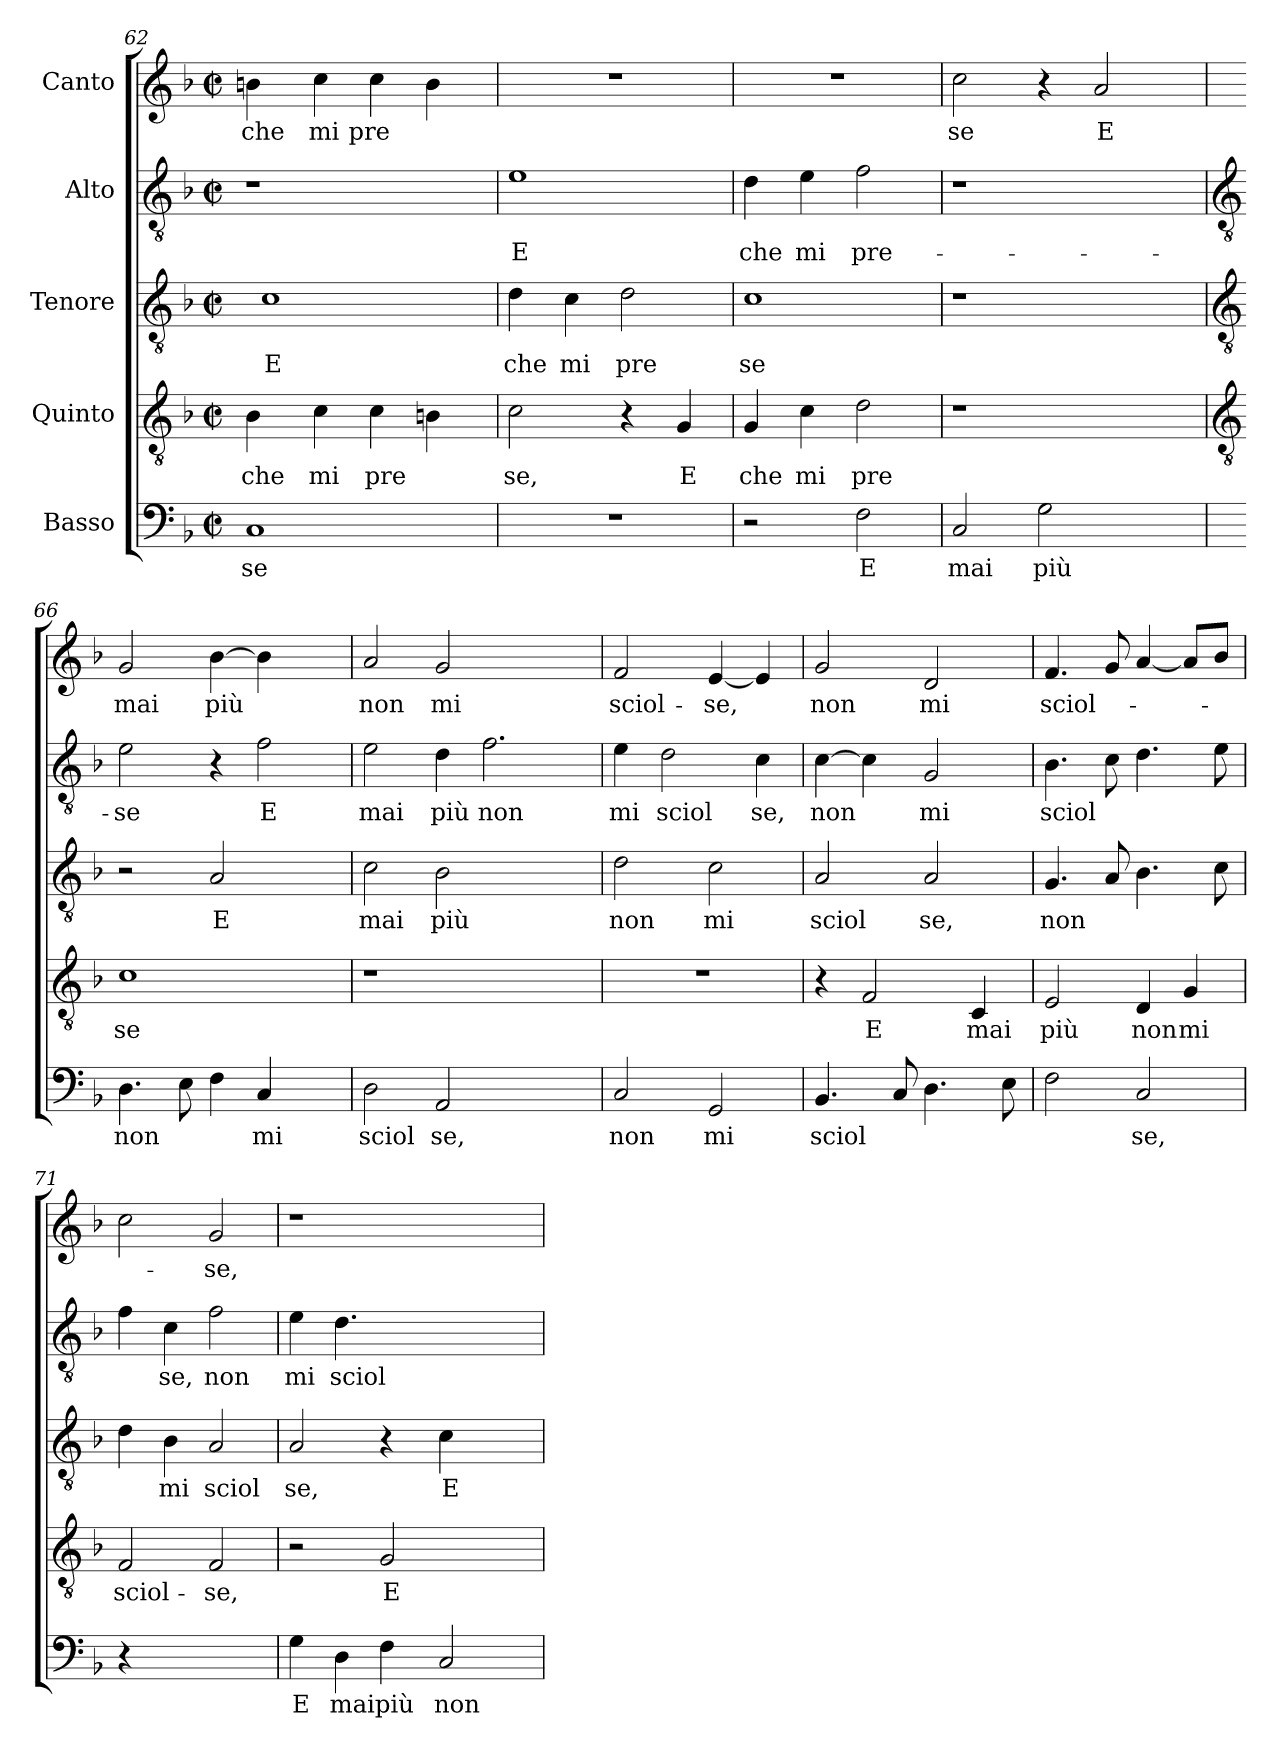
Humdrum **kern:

**kern	**text	**kern	**text	**kern	**text	**kern	**text	**kern	**text
*part5	*part5	*part4	*part4	*part3	*part3	*part2	*part2	*part1	*part1
*staff5	*staff5	*staff4	*staff4	*staff3	*staff3	*staff2	*staff2	*staff1	*staff1
*I"Basso	*	*I"Quinto	*	*I"Tenore	*	*I"Alto	*	*I"Canto	*
*clefF4	*	*clefGv2	*	*clefGv2	*	*clefGv2	*	*clefG2	*
*k[b-]	*	*k[b-]	*	*k[b-]	*	*k[b-]	*	*k[b-]	*
*F:	*	*F:	*	*F:	*	*F:	*	*F:	*
*M2/2	*	*M2/2	*	*M2/2	*	*M2/2	*	*M2/2	*
*met(c|)	*	*met(c|)	*	*met(c|)	*	*met(c|)	*	*met(c|)	*
=62A	=62A	=62A	=62A	=62A	=62A	=62A	=62A	=62A	=62A
!	!LO:LY:b	!	!LO:LY:b	!	!	!	!	!	!LO:LY:b
1C	se	4B-\	che	32ryy	.	1r	.	4bn\	che
!	!	!	!	!	!LO:LY:b	!	!	!	!
.	.	.	.	1c	E	.	.	.	.
!	!	!	!LO:LY:b	!	!	!	!	!	!LO:LY:b
.	.	4c\	mi	.	.	.	.	4cc\	mi
!	!	!	!LO:LY:b	!	!	!	!	!	!LO:LY:b
.	.	4c\	pre	.	.	.	.	4cc\	pre
.	.	4Bn\	.	.	.	.	.	4b\	.
32ryy	.	32ryy	.	.	.	32ryy	.	32ryy	.
=63A	=63A	=63A	=63A	=63A	=63A	=63A	=63A	=63A	=63A
!	!	!	!LO:LY:b	!	!LO:LY:b	!	!LO:LY:b	!	!
1r	.	2c\	se,	4d\	che	1e	E	1r	.
!	!	!	!	!	!LO:LY:b	!	!	!	!
.	.	.	.	4c\	mi	.	.	.	.
!	!	!	!	!	!LO:LY:b	!	!	!	!
.	.	4r	.	2d\	pre	.	.	.	.
!	!	!	!LO:LY:b	!	!	!	!	!	!
.	.	4G/	E	.	.	.	.	.	.
!!LO:LB:g=z
=64	=64	=64	=64	=64	=64	=64	=64	=64	=64
!	!	!	!LO:LY:b	!	!LO:LY:b	!	!LO:LY:b	!	!
2r	.	4G/	che	1c	se	4d\	che	1r	.
!	!	!	!LO:LY:b	!	!	!	!LO:LY:b	!	!
.	.	4c\	mi	.	.	4e\	mi	.	.
!	!LO:LY:b	!	!LO:LY:b	!	!	!	!LO:LY:b	!	!
2F\	E	2d\	pre	.	.	2f\	pre-	.	.
!!LO:LB:g=z
=65	=65	=65	=65	=65	=65	=65	=65	=65	=65
!	!LO:LY:b	!	!	!	!	!	!	!	!LO:LY:b
2C/	mai	1r	.	1r	.	1r	.	2cc\	se
!	!LO:LY:b	!	!	!	!	!	!	!	!
2G\	più	.	.	.	.	.	.	4r	.
!	!	!	!	!	!	!	!	!	!LO:LY:b
.	.	.	.	.	.	.	.	2a/	E
4ryy	.	4ryy	.	4ryy	.	4ryy	.	.	.
!!LO:LB:g=z
=66A	=66A	=66A	=66A	=66A	=66A	=66A	=66A	=66A	=66A
*	*	*clefGv2	*	*clefGv2	*	*clefGv2	*	*	*
!	!LO:LY:b	!	!LO:LY:b	!	!	!	!LO:LY:b	!	!LO:LY:b
4.D\	non	1c	se	2r	.	2e\	-se	2g/	mai
8E\	.	.	.	.	.	.	.	.	.
!	!	!	!	!	!LO:LY:b	!	!	!	!LO:LY:b
4F\	.	.	.	2A/	E	4r	.	[4b-\	più
!	!LO:LY:b	!	!	!	!	!	!LO:LY:b	!	!
4C/	mi	.	.	.	.	2f\	E	4b-\]	.
4ryy	.	4ryy	.	4ryy	.	.	.	4ryy	.
=67A	=67A	=67A	=67A	=67A	=67A	=67A	=67A	=67A	=67A
!	!LO:LY:b	!	!	!	!LO:LY:b	!	!LO:LY:b	!	!LO:LY:b
2D\	sciol	1r	.	2c\	mai	2e\	mai	2a/	non
!	!LO:LY:b	!	!	!	!LO:LY:b	!	!LO:LY:b	!	!LO:LY:b
2AA/	se,	.	.	2B-\	più	4d\	più	2g/	mi
!	!	!	!	!	!	!	!LO:LY:b	!	!
.	.	.	.	.	.	2.f\	non	.	.
2ryy	.	2ryy	.	2ryy	.	.	.	2ryy	.
=68A	=68A	=68A	=68A	=68A	=68A	=68A	=68A	=68A	=68A
!	!LO:LY:b	!	!	!	!LO:LY:b	!	!LO:LY:b	!	!LO:LY:b
2C/	non	1r	.	2d\	non	4e\	mi	2f/	sciol-
!	!	!	!	!	!	!	!LO:LY:b	!	!
.	.	.	.	.	.	2d\	sciol	.	.
!	!LO:LY:b	!	!	!	!LO:LY:b	!	!	!	!LO:LY:b
2GG/	mi	.	.	2c\	mi	.	.	[4e/	-se,
!	!	!	!	!	!	!	!LO:LY:b	!	!
.	.	.	.	.	.	4c\	se,	4e/]	.
=69A	=69A	=69A	=69A	=69A	=69A	=69A	=69A	=69A	=69A
!	!LO:LY:b	!	!	!	!LO:LY:b	!	!LO:LY:b	!	!LO:LY:b
4.BB-/	sciol	4r	.	2A/	sciol	[4c\	non	2g/	non
!	!	!	!LO:LY:b	!	!	!	!	!	!
.	.	2F/	E	.	.	4c\]	.	.	.
8C/	.	.	.	.	.	.	.	.	.
!	!	!	!	!	!LO:LY:b	!	!LO:LY:b	!	!LO:LY:b
4.D\	.	.	.	2A/	se,	2G/	mi	2d/	mi
!	!	!	!LO:LY:b	!	!	!	!	!	!
.	.	4C/	mai	.	.	.	.	.	.
8E\	.	.	.	.	.	.	.	.	.
=70A	=70A	=70A	=70A	=70A	=70A	=70A	=70A	=70A	=70A
!	!	!	!LO:LY:b	!	!LO:LY:b	!	!LO:LY:b	!	!LO:LY:b
2F\	.	2E/	più	4.G/	non	4.B-\	sciol	4.f/	sciol-
.	.	.	.	8A/	.	8c\	.	8g/	.
!	!LO:LY:b	!	!LO:LY:b	!	!	!	!	!	!
2C/	se,	4D/	non	4.B-\	.	4.d\	.	[4a/	.
!	!	!	!LO:LY:b	!	!	!	!	!	!
.	.	4G/	mi	.	.	.	.	8a/L]	.
.	.	.	.	8c\	.	8e\	.	8b-/J	.
=71A	=71A	=71A	=71A	=71A	=71A	=71A	=71A	=71A	=71A
!	!	!	!LO:LY:b	!	!	!	!	!	!
4r	.	2F/	sciol-	4d\	.	4f\	.	2cc\	.
!	!	!	!	!	!LO:LY:b	!	!LO:LY:b	!	!
2.ryy	.	.	.	4B-\	mi	4c\	se,	.	.
!	!	!	!LO:LY:b	!	!LO:LY:b	!	!LO:LY:b	!	!LO:LY:b
.	.	2F/	-se,	2A/	sciol	2f\	non	2g/	-se,
!!LO:LB:g=z
=72	=72	=72	=72	=72	=72	=72	=72	=72	=72
!	!LO:LY:b	!	!	!	!LO:LY:b	!	!LO:LY:b	!	!
4G\	E	2r	.	2A/	se,	4e\	mi	1r	.
!	!LO:LY:b	!	!	!	!	!	!LO:LY:b	!	!
4D\	mai	.	.	.	.	4.d\	sciol	.	.
!	!LO:LY:b	!	!LO:LY:b	!	!	!	!	!	!
4F\	più	2G/	E	4r	.	.	.	.	.
.	.	.	.	.	.	2ryy	.	.	.
!	!LO:LY:b	!	!	!	!LO:LY:b	!	!	!	!
2C/	non	.	.	4c\	E	.	.	.	.
.	.	4ryy	.	4ryy	.	.	.	4ryy	.
.	.	.	.	.	.	8ryy	.	.	.
=	=	=	=	=	=	=	=	=	=
*-	*-	*-	*-	*-	*-	*-	*-	*-	*-
